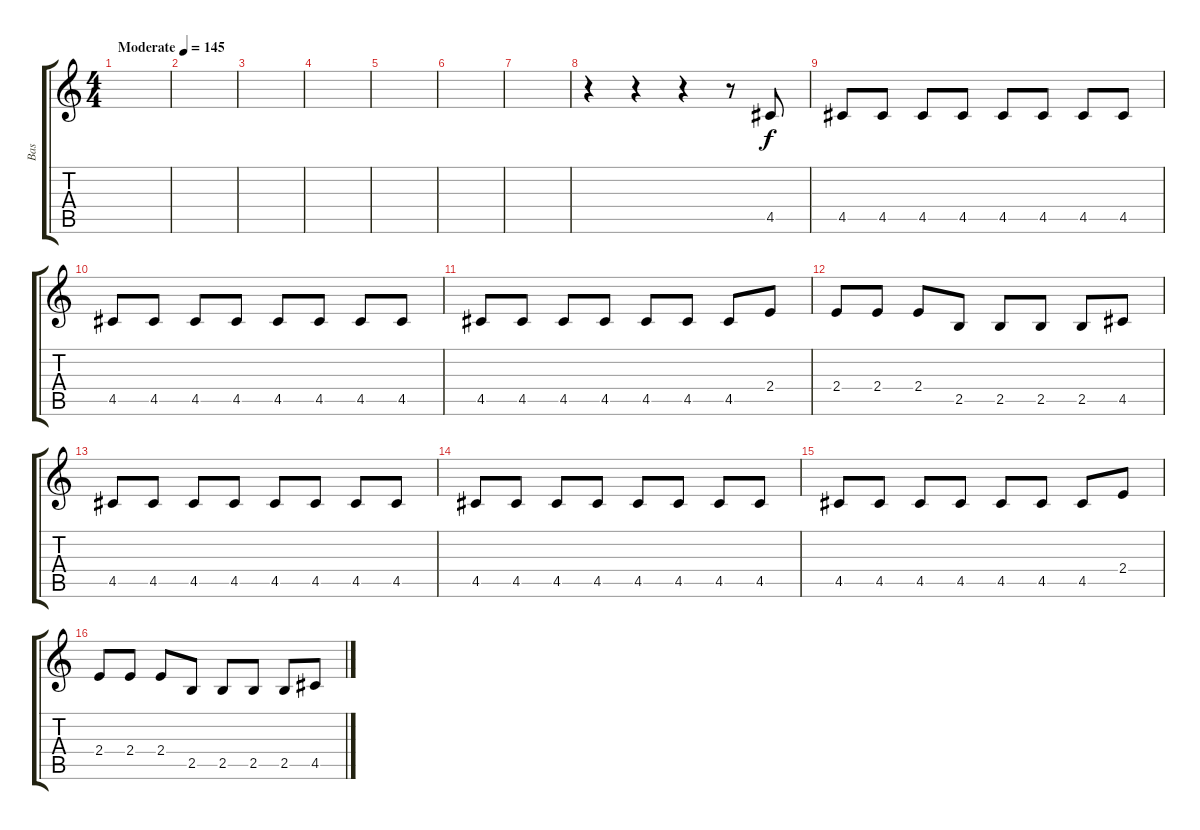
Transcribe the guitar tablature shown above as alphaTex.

\track ("Bas" "Bas") {instrument electricbassfinger}
\staff {score tabs}
\tuning (E4 B3 G3 D3 A2 E2) {hide}
\ts (4 4)
\tempo (145 "Moderate")
\clef g2
\ks c
|
|
|
|
|
|
|
r.4 r.4 r.4 r.8 4.5.8 |
4.5.8 4.5.8 4.5.8 4.5.8 4.5.8 4.5.8 4.5.8 4.5.8 |
4.5.8 4.5.8 4.5.8 4.5.8 4.5.8 4.5.8 4.5.8 4.5.8 |
4.5.8 4.5.8 4.5.8 4.5.8 4.5.8 4.5.8 4.5.8 2.4.8 |
2.4.8 2.4.8 2.4.8 2.5.8 2.5.8 2.5.8 2.5.8 4.5.8 |
4.5.8 4.5.8 4.5.8 4.5.8 4.5.8 4.5.8 4.5.8 4.5.8 |
4.5.8 4.5.8 4.5.8 4.5.8 4.5.8 4.5.8 4.5.8 4.5.8 |
4.5.8 4.5.8 4.5.8 4.5.8 4.5.8 4.5.8 4.5.8 2.4.8 |
2.4.8 2.4.8 2.4.8 2.5.8 2.5.8 2.5.8 2.5.8 4.5.8
